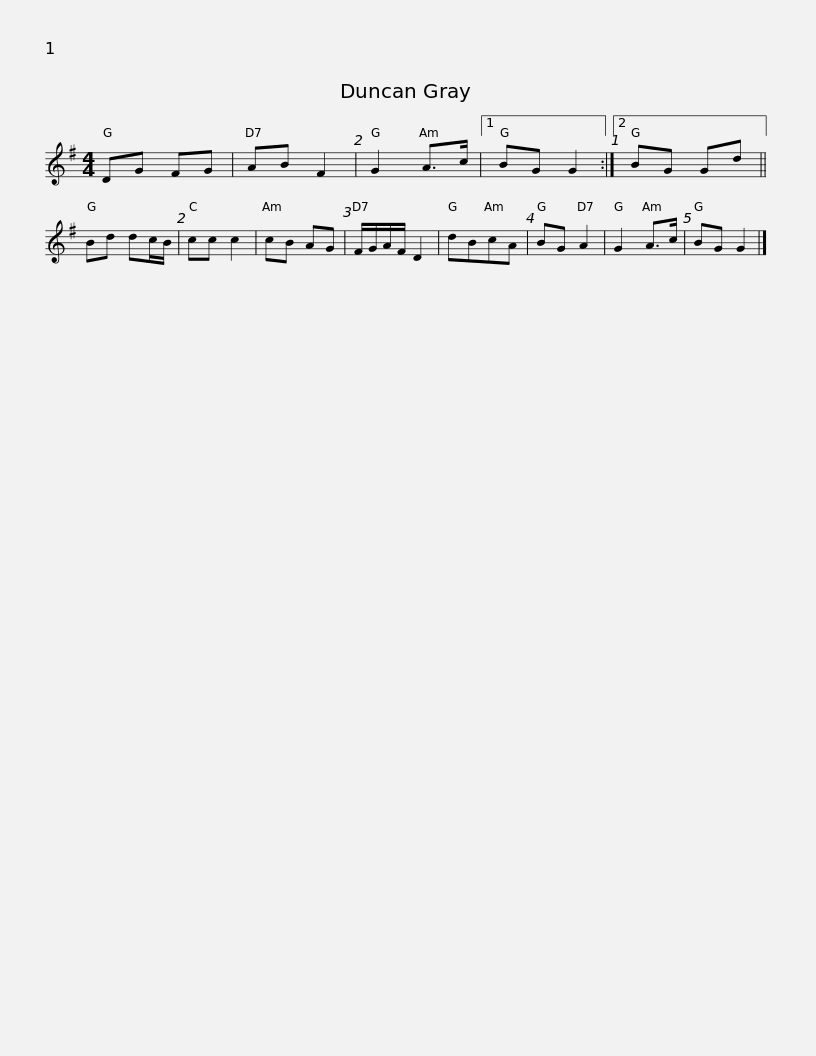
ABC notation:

X:1
L:1/8
M:4/4
I:linebreak $
K:G
V:1 treble
V:1
 DG FG | AB F2 | G2 A>c |1 BG G2 :|2 BG Gd || %5
 Bd dc/B/ | cc c2 | cB AG | F/G/A/F/ D2 | dBcA |$ %10
 BG A2 | G2 A>c | BG G2 |] %13
